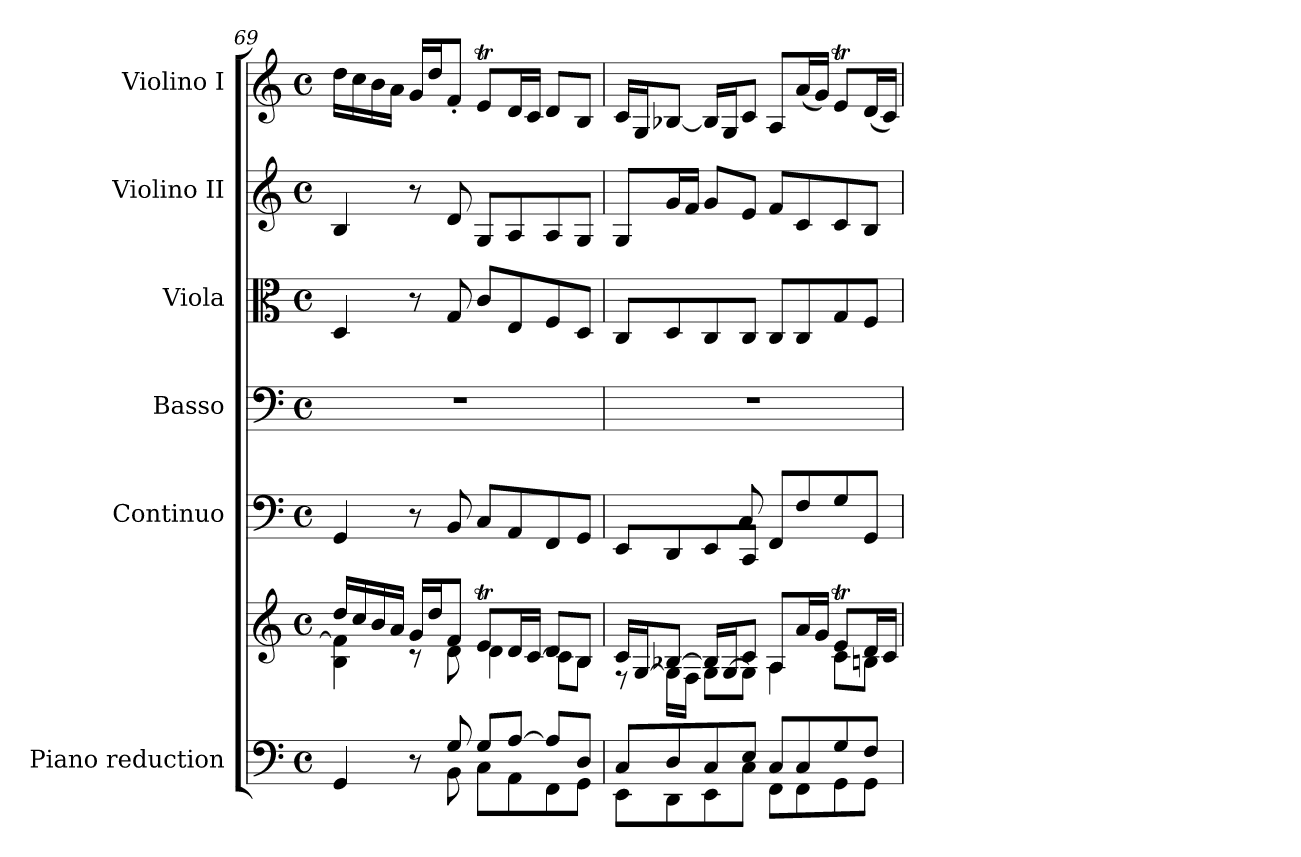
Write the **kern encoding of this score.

**kern	**kern	**kern	**kern	**kern	**kern	**kern
*part6	*part6	*part5	*part4	*part3	*part2	*part1
*staff7	*staff6	*staff5	*staff4	*staff3	*staff2	*staff1
*I"Piano reduction	*	*I"Continuo	*I"Basso	*I"Viola	*I"Violino II	*I"Violino I
*I'Pno	*	*	*	*I'Vla	*I'Vln	*I'Vln
*clefF4	*clefG2	*clefF4	*clefF4	*clefC3	*clefG2	*clefG2
*k[]	*k[]	*k[]	*k[]	*k[]	*k[]	*k[]
*M4/4	*M4/4	*M4/4	*M4/4	*M4/4	*M4/4	*M4/4
*met(c)	*met(c)	*met(c)	*met(c)	*met(c)	*met(c)	*met(c)
=69	=69	=69	=69	=69	=69	=69
*^	*^	*	*	*	*	*
4GG/	4ryy	16dd/LL	4B\ 4f\]	4GG/	1r	4D/	4B/	16dd\LL
.	.	16cc/	.	.	.	.	.	16cc\
.	.	16b/	.	.	.	.	.	16b\
.	.	16a/JJ	.	.	.	.	.	16a\JJ
8r	8ryy	16g/LL	8r	8r	.	8r	8r	16g/LL
.	.	16dd/J	.	.	.	.	.	16dd/J
8G/	8BB\	8f/J	8d\	8BB/	.	8G/	8d/	8f'/J
8G/L	8C\L	8et/L	4d\	8C/L	.	8c/L	8G/L	8et/L
[8A/J	8AA\	16d/L	.	8AA/	.	8E/	8A/	16d/L
.	.	[<16c/JJ	.	.	.	.	.	16c/JJ
8A/L]	8FF\	8d/L	8c\L]	8FF/	.	8F/	8A/	8d/L
8D/J	8GG\J	8B/J	8B\J	8GG/J	.	8D/J	8G/J	8B/J
=70	=70	=70	=70	=70	=70	=70	=70	=70
*	*	*	*	*^	*	*	*	*
8C/L	8EE\L	16c/LL	8r	8EE/L	4.ryy	1r	8C/L	8G/L	16c/LL
.	.	[<16G/J	.	.	.	.	.	.	16G/J
8D/	8DD\	[8B-X/J	16G\LL]	8DD/	.	.	8D/	16g/L	[8B-X/J
.	.	.	16F\JJ	.	.	.	.	16f/JJ	.
8C/	8EE\	16B-/LL]	8G\L	8EE/	.	.	8C/	8g/L	16B-/LL]
.	.	[<16G/J	.	.	.	.	.	.	16G/J
8E/J	8C\J	8c/J	8G\J]	8CC/J	8C!/	.	8C/J	8e/J	8c/J
8C/L	8FF\L	8A/L	4A\	8FF/L	2ryy	.	8C/L	8f/L	8A/L
8C/	8FF\	16a/L	.	8F/	.	.	8C/	8c/	(16a/L
.	.	16g/JJ	.	.	.	.	.	.	16g/JJ)
8G/	8GG\	8et/L	8c\L	8G/	.	.	8G/	8c/	8et/L
8F/J	8GG\J	16d/L	8Bn\J	8GG/J	.	.	8F/J	8B/J	(16d/L
.	.	16c/JJ	.	.	.	.	.	.	16c/JJ)
*v	*v	*	*	*v	*v	*	*	*	*
*	*v	*v	*	*	*	*	*
=	=	=	=	=	=	=
*-	*-	*-	*-	*-	*-	*-
